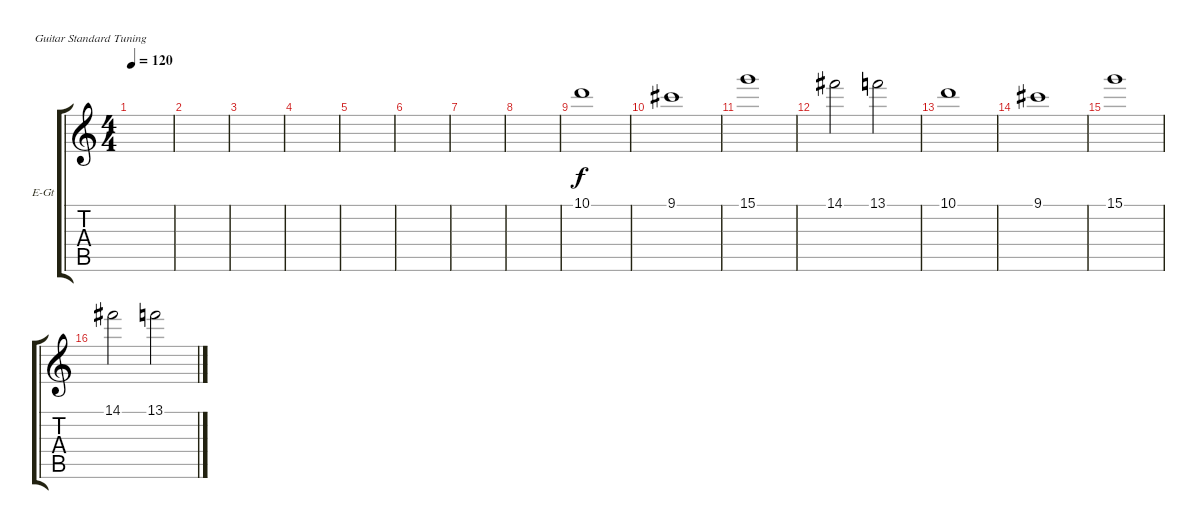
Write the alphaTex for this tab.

\defaultSystemsLayout 4
\bracketExtendMode groupsimilarinstruments
\firstSystemTrackNameOrientation horizontal
\otherSystemsTrackNameOrientation horizontal
\track ("Effects" "E-Gt") {instrument electricguitarclean}
\staff {score tabs}
\tuning (E4 B3 G3 D3 A2 E2)
\ts (4 4)
\tempo 120
\clef g2
\scale
0.333333
\ks c
|
\scale
0.333333 |
\scale
0.333333 |
\scale
0.333333 |
\scale
0.333333 |
\scale
0.333333 |
\scale
0.333333 |
\scale
0.333333 |
\scale
0.333333 10.1.1 |
\scale
0.333333 9.1.1 |
\scale
0.333333 15.1.1 |
\scale
0.333333 14.1.2 13.1.2 |
\scale
0.333333 10.1.1 |
\scale
0.333333 9.1.1 |
\scale
0.333333 15.1.1 |
\scale
0.333333 14.1.2 13.1.2
